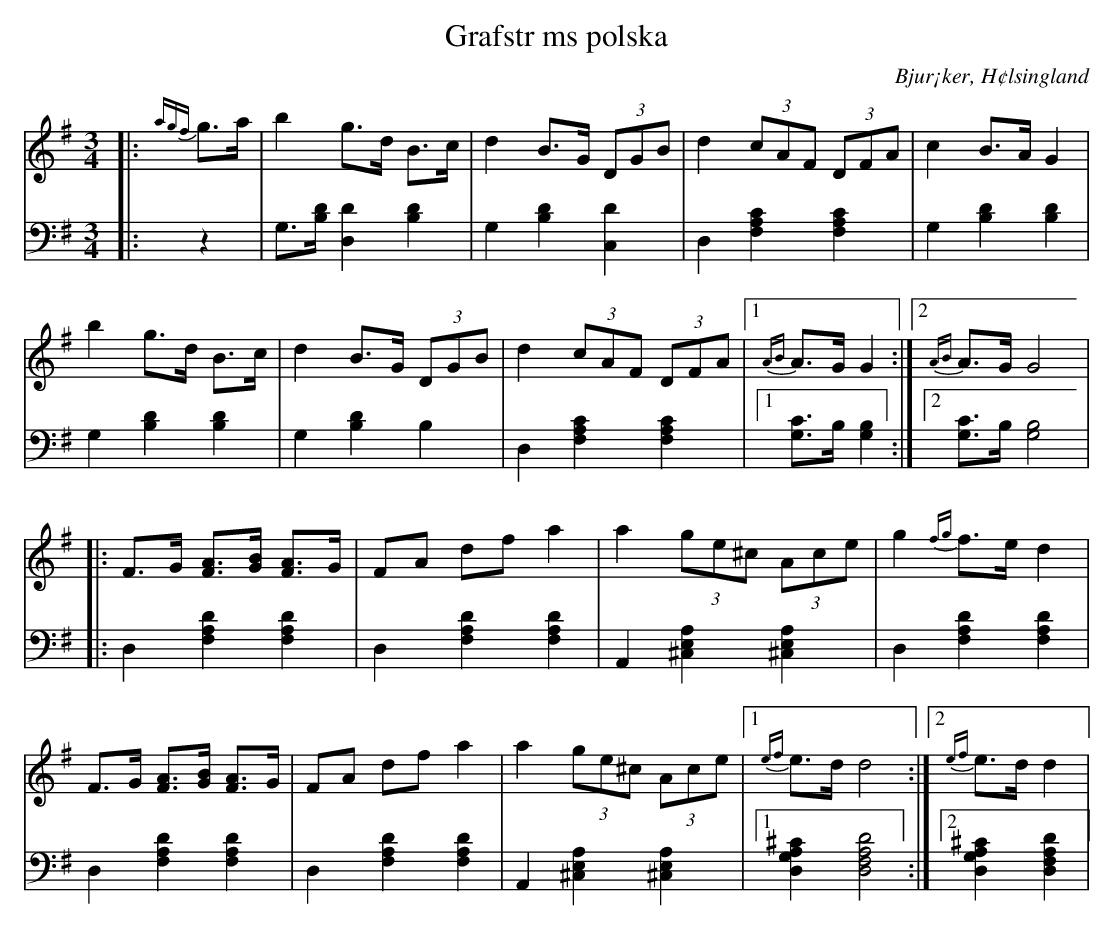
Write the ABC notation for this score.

X:1
T: Grafstr ms polska
O: Bjur¡ker, H¢lsingland
M: 3/4
L: 1/8
K: G
V:1
V:2
V: 1
|:{agf}g>a|b2 g>d B>c|d2 B>G (3DGB|d2 (3cAF (3DFA|c2 B>A G2|
b2 g>d B>c|d2 B>G (3DGB|d2 (3cAF (3DFA|1 {AB}A>G G2:|2 {AB}A>G G4|
|:F>G [FA]>[GB] [FA]>G |FA df a2 |a2 (3ge^c (3Ace |g2 {fg}f>e d2 |
F>G [FA]>[GB] [FA]>G |FA df a2 |a2 (3ge^c (3Ace |1 {ef}e>d d4:|2 {ef}e>d d2|
V:2 clef=bass
|:z2 | G,>[B,D] [D,2D2] [B,2D2]| G,2 [B,2D2] [C,2D2]|D,2 [F,2A,2C2] [F,2A,2C2]| G,2 [B,2D2] [B,2D2]|
G,2 [B,2D2] [B,2D2]|G,2 [B,2D2] B,2|D,2 [F,2A,2C2] [F,2A,2C2]|1 [G,C]>B, [G,2B,2]:|2 [G,C]>B, [G,4B,4]|
|:D,2 [F,2A,2D2] [F,2A,2D2]|D,2 [F,2A,2D2] [F,2A,2D2]| A,,2 [^C,2E,2A,2] [^C,2E,2A,2]|D,2 [F,2A,2D2] [F,2A,2D2] |
D,2 [F,2A,2D2] [F,2A,2D2] | D,2 [F,2A,2D2] [F,2A,2D2] | A,,2 [^C,2E,2A,2] [^C,2E,2A,2]|1 [D,2G,2A,2^C2] [D,4F,4A,4D4]:|2 [D,2G,2A,2^C2] [D,2F,2A,2D2]|
